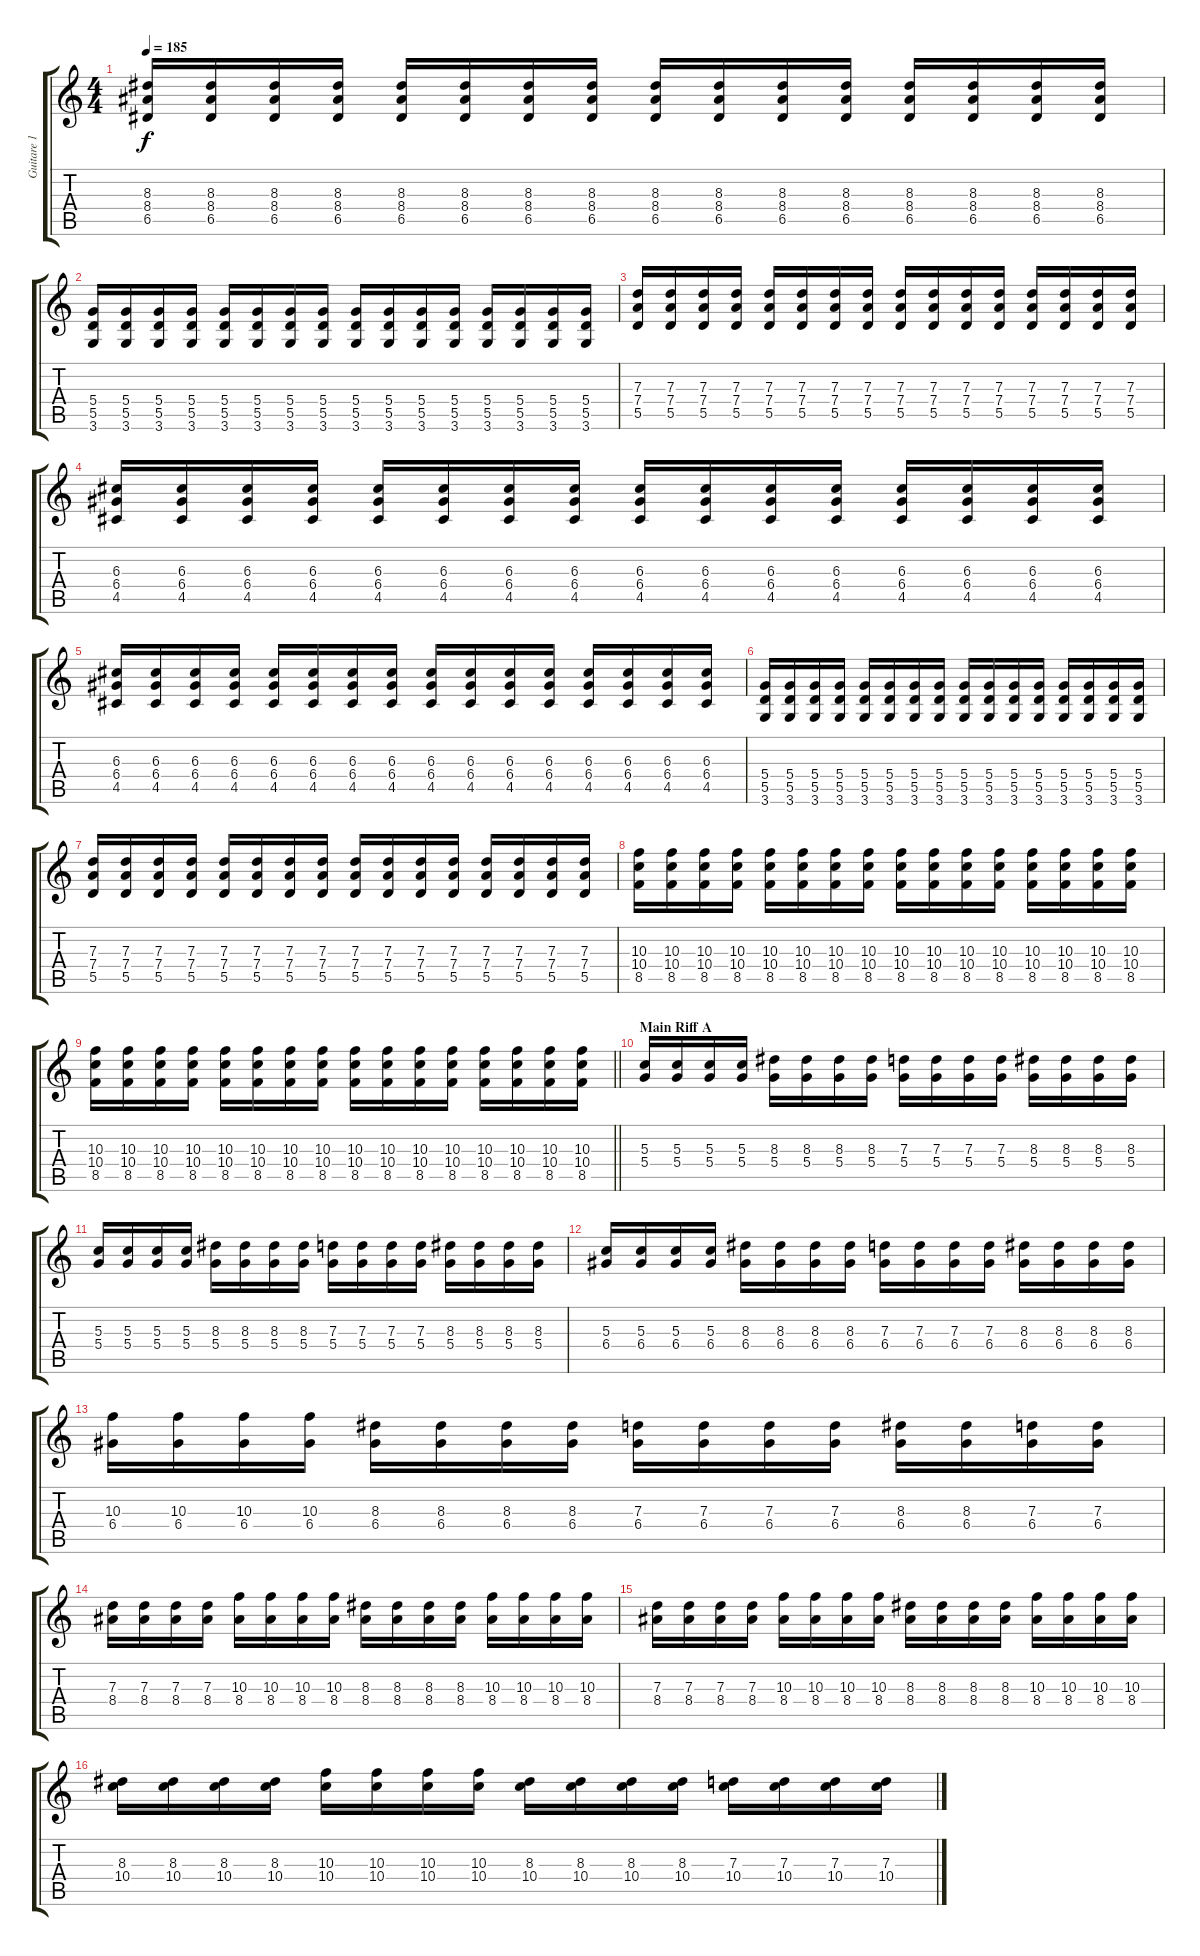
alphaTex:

\track ("Guitare 1" "Guitare 1") {instrument distortionguitar}
\staff {score tabs}
\tuning (E4 B3 G3 D3 A2 E2) {hide}
\ts (4 4)
\tempo 185
\clef g2
\ks c
(8.3 8.4 6.5).16{dy f} (8.3 8.4 6.5).16 (8.3 8.4 6.5).16 (8.3 8.4 6.5).16 (8.3 8.4 6.5).16 (8.3 8.4 6.5).16 (8.3 8.4 6.5).16 (8.3 8.4 6.5).16 (8.3 8.4 6.5).16 (8.3 8.4 6.5).16 (8.3 8.4 6.5).16 (8.3 8.4 6.5).16 (8.3 8.4 6.5).16 (8.3 8.4 6.5).16 (8.3 8.4 6.5).16 (8.3 8.4 6.5).16 |
(5.4 5.5 3.6).16 (5.4 5.5 3.6).16 (5.4 5.5 3.6).16 (5.4 5.5 3.6).16 (5.4 5.5 3.6).16 (5.4 5.5 3.6).16 (5.4 5.5 3.6).16 (5.4 5.5 3.6).16 (5.4 5.5 3.6).16 (5.4 5.5 3.6).16 (5.4 5.5 3.6).16 (5.4 5.5 3.6).16 (5.4 5.5 3.6).16 (5.4 5.5 3.6).16 (5.4 5.5 3.6).16 (5.4 5.5 3.6).16 |
(7.3 7.4 5.5).16 (7.3 7.4 5.5).16 (7.3 7.4 5.5).16 (7.3 7.4 5.5).16 (7.3 7.4 5.5).16 (7.3 7.4 5.5).16 (7.3 7.4 5.5).16 (7.3 7.4 5.5).16 (7.3 7.4 5.5).16 (7.3 7.4 5.5).16 (7.3 7.4 5.5).16 (7.3 7.4 5.5).16 (7.3 7.4 5.5).16 (7.3 7.4 5.5).16 (7.3 7.4 5.5).16 (7.3 7.4 5.5).16 |
(6.3 6.4 4.5).16 (6.3 6.4 4.5).16 (6.3 6.4 4.5).16 (6.3 6.4 4.5).16 (6.3 6.4 4.5).16 (6.3 6.4 4.5).16 (6.3 6.4 4.5).16 (6.3 6.4 4.5).16 (6.3 6.4 4.5).16 (6.3 6.4 4.5).16 (6.3 6.4 4.5).16 (6.3 6.4 4.5).16 (6.3 6.4 4.5).16 (6.3 6.4 4.5).16 (6.3 6.4 4.5).16 (6.3 6.4 4.5).16 |
(6.3 6.4 4.5).16 (6.3 6.4 4.5).16 (6.3 6.4 4.5).16 (6.3 6.4 4.5).16 (6.3 6.4 4.5).16 (6.3 6.4 4.5).16 (6.3 6.4 4.5).16 (6.3 6.4 4.5).16 (6.3 6.4 4.5).16 (6.3 6.4 4.5).16 (6.3 6.4 4.5).16 (6.3 6.4 4.5).16 (6.3 6.4 4.5).16 (6.3 6.4 4.5).16 (6.3 6.4 4.5).16 (6.3 6.4 4.5).16 |
(5.4 5.5 3.6).16 (5.4 5.5 3.6).16 (5.4 5.5 3.6).16 (5.4 5.5 3.6).16 (5.4 5.5 3.6).16 (5.4 5.5 3.6).16 (5.4 5.5 3.6).16 (5.4 5.5 3.6).16 (5.4 5.5 3.6).16 (5.4 5.5 3.6).16 (5.4 5.5 3.6).16 (5.4 5.5 3.6).16 (5.4 5.5 3.6).16 (5.4 5.5 3.6).16 (5.4 5.5 3.6).16 (5.4 5.5 3.6).16 |
(7.3 7.4 5.5).16 (7.3 7.4 5.5).16 (7.3 7.4 5.5).16 (7.3 7.4 5.5).16 (7.3 7.4 5.5).16 (7.3 7.4 5.5).16 (7.3 7.4 5.5).16 (7.3 7.4 5.5).16 (7.3 7.4 5.5).16 (7.3 7.4 5.5).16 (7.3 7.4 5.5).16 (7.3 7.4 5.5).16 (7.3 7.4 5.5).16 (7.3 7.4 5.5).16 (7.3 7.4 5.5).16 (7.3 7.4 5.5).16 |
(10.3 10.4 8.5).16 (10.3 10.4 8.5).16 (10.3 10.4 8.5).16 (10.3 10.4 8.5).16 (10.3 10.4 8.5).16 (10.3 10.4 8.5).16 (10.3 10.4 8.5).16 (10.3 10.4 8.5).16 (10.3 10.4 8.5).16 (10.3 10.4 8.5).16 (10.3 10.4 8.5).16 (10.3 10.4 8.5).16 (10.3 10.4 8.5).16 (10.3 10.4 8.5).16 (10.3 10.4 8.5).16 (10.3 10.4 8.5).16 |
\barLineRight lightlight
(10.3 10.4 8.5).16 (10.3 10.4 8.5).16 (10.3 10.4 8.5).16 (10.3 10.4 8.5).16 (10.3 10.4 8.5).16 (10.3 10.4 8.5).16 (10.3 10.4 8.5).16 (10.3 10.4 8.5).16 (10.3 10.4 8.5).16 (10.3 10.4 8.5).16 (10.3 10.4 8.5).16 (10.3 10.4 8.5).16 (10.3 10.4 8.5).16 (10.3 10.4 8.5).16 (10.3 10.4 8.5).16 (10.3 10.4 8.5).16 |
\section ("" "Main Riff A")
(5.3 5.4).16 (5.3 5.4).16 (5.3 5.4).16 (5.3 5.4).16 (8.3 5.4).16 (8.3 5.4).16 (8.3 5.4).16 (8.3 5.4).16 (7.3 5.4).16 (7.3 5.4).16 (7.3 5.4).16 (7.3 5.4).16 (8.3 5.4).16 (8.3 5.4).16 (8.3 5.4).16 (8.3 5.4).16 |
(5.3 5.4).16 (5.3 5.4).16 (5.3 5.4).16 (5.3 5.4).16 (8.3 5.4).16 (8.3 5.4).16 (8.3 5.4).16 (8.3 5.4).16 (7.3 5.4).16 (7.3 5.4).16 (7.3 5.4).16 (7.3 5.4).16 (8.3 5.4).16 (8.3 5.4).16 (8.3 5.4).16 (8.3 5.4).16 |
(5.3 6.4).16 (5.3 6.4).16 (5.3 6.4).16 (5.3 6.4).16 (8.3 6.4).16 (8.3 6.4).16 (8.3 6.4).16 (8.3 6.4).16 (7.3 6.4).16 (7.3 6.4).16 (7.3 6.4).16 (7.3 6.4).16 (8.3 6.4).16 (8.3 6.4).16 (8.3 6.4).16 (8.3 6.4).16 |
(10.3 6.4).16 (10.3 6.4).16 (10.3 6.4).16 (10.3 6.4).16 (8.3 6.4).16 (8.3 6.4).16 (8.3 6.4).16 (8.3 6.4).16 (7.3 6.4).16 (7.3 6.4).16 (7.3 6.4).16 (7.3 6.4).16 (8.3 6.4).16 (8.3 6.4).16 (7.3 6.4).16 (7.3 6.4).16 |
(7.3 8.4).16 (7.3 8.4).16 (7.3 8.4).16 (7.3 8.4).16 (10.3 8.4).16 (10.3 8.4).16 (10.3 8.4).16 (10.3 8.4).16 (8.3 8.4).16 (8.3 8.4).16 (8.3 8.4).16 (8.3 8.4).16 (10.3 8.4).16 (10.3 8.4).16 (10.3 8.4).16 (10.3 8.4).16 |
(7.3 8.4).16 (7.3 8.4).16 (7.3 8.4).16 (7.3 8.4).16 (10.3 8.4).16 (10.3 8.4).16 (10.3 8.4).16 (10.3 8.4).16 (8.3 8.4).16 (8.3 8.4).16 (8.3 8.4).16 (8.3 8.4).16 (10.3 8.4).16 (10.3 8.4).16 (10.3 8.4).16 (10.3 8.4).16 |
(8.3 10.4).16 (8.3 10.4).16 (8.3 10.4).16 (8.3 10.4).16 (10.3 10.4).16 (10.3 10.4).16 (10.3 10.4).16 (10.3 10.4).16 (8.3 10.4).16 (8.3 10.4).16 (8.3 10.4).16 (8.3 10.4).16 (7.3 10.4).16 (7.3 10.4).16 (7.3 10.4).16 (7.3 10.4).16
